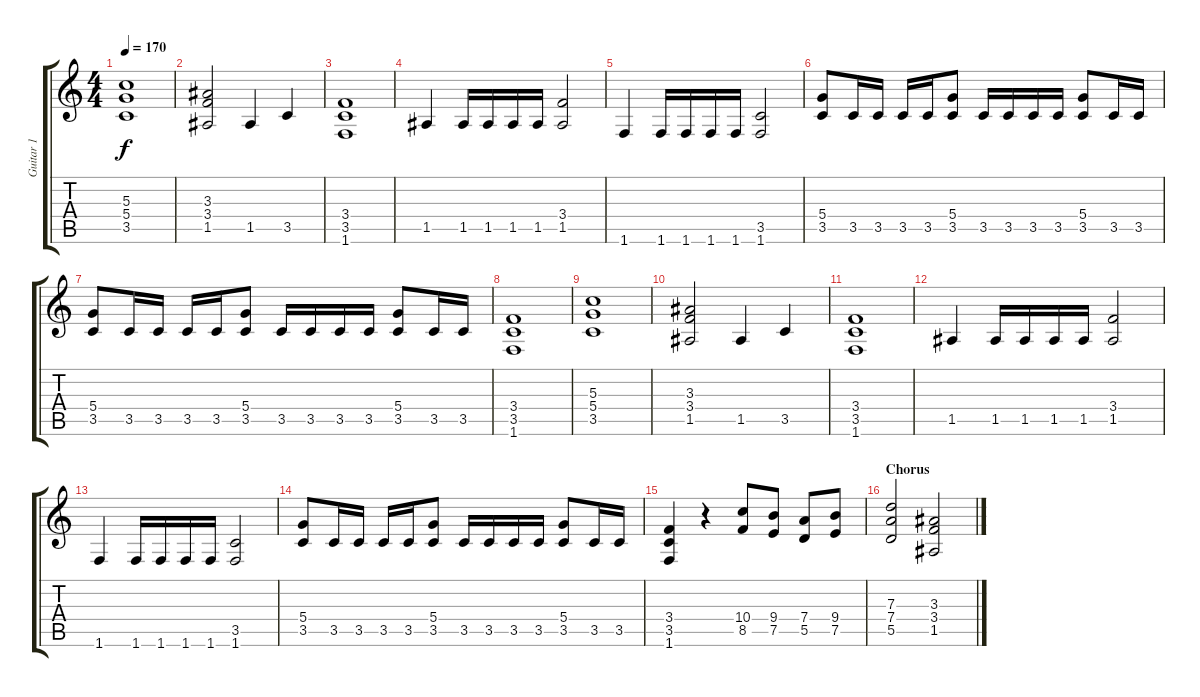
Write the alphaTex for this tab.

\track ("Guitar 1" "Guitar 1") {instrument overdrivenguitar}
\staff {score tabs}
\tuning (E4 B3 G3 D3 A2 E2) {hide}
\ts (4 4)
\tempo 170
\clef g2
\ks c
(5.3 5.4 3.5).1{dy f} |
(3.3 3.4 1.5).2 1.5.4 3.5.4 |
(3.4 3.5 1.6).1 |
1.5.4 1.5.16 1.5.16 1.5.16 1.5.16 (3.4 1.5).2 |
1.6.4 1.6.16 1.6.16 1.6.16 1.6.16 (3.5 1.6).2 |
(5.4 3.5).8 3.5.16 3.5.16 3.5.16 3.5.16 (5.4 3.5).8 3.5.16 3.5.16 3.5.16 3.5.16 (5.4 3.5).8 3.5.16 3.5.16 |
(5.4 3.5).8 3.5.16 3.5.16 3.5.16 3.5.16 (5.4 3.5).8 3.5.16 3.5.16 3.5.16 3.5.16 (5.4 3.5).8 3.5.16 3.5.16 |
(3.4 3.5 1.6).1 |
(5.3 5.4 3.5).1 |
(3.3 3.4 1.5).2 1.5.4 3.5.4 |
(3.4 3.5 1.6).1 |
1.5.4 1.5.16 1.5.16 1.5.16 1.5.16 (3.4 1.5).2 |
1.6.4 1.6.16 1.6.16 1.6.16 1.6.16 (3.5 1.6).2 |
(5.4 3.5).8 3.5.16 3.5.16 3.5.16 3.5.16 (5.4 3.5).8 3.5.16 3.5.16 3.5.16 3.5.16 (5.4 3.5).8 3.5.16 3.5.16 |
(3.4 3.5 1.6).4 r.4 (10.4 8.5).8 (9.4 7.5).8 (7.4 5.5).8 (9.4 7.5).8 |
\section ("" "Chorus")
(7.3 7.4 5.5).2 (3.3 3.4 1.5).2
